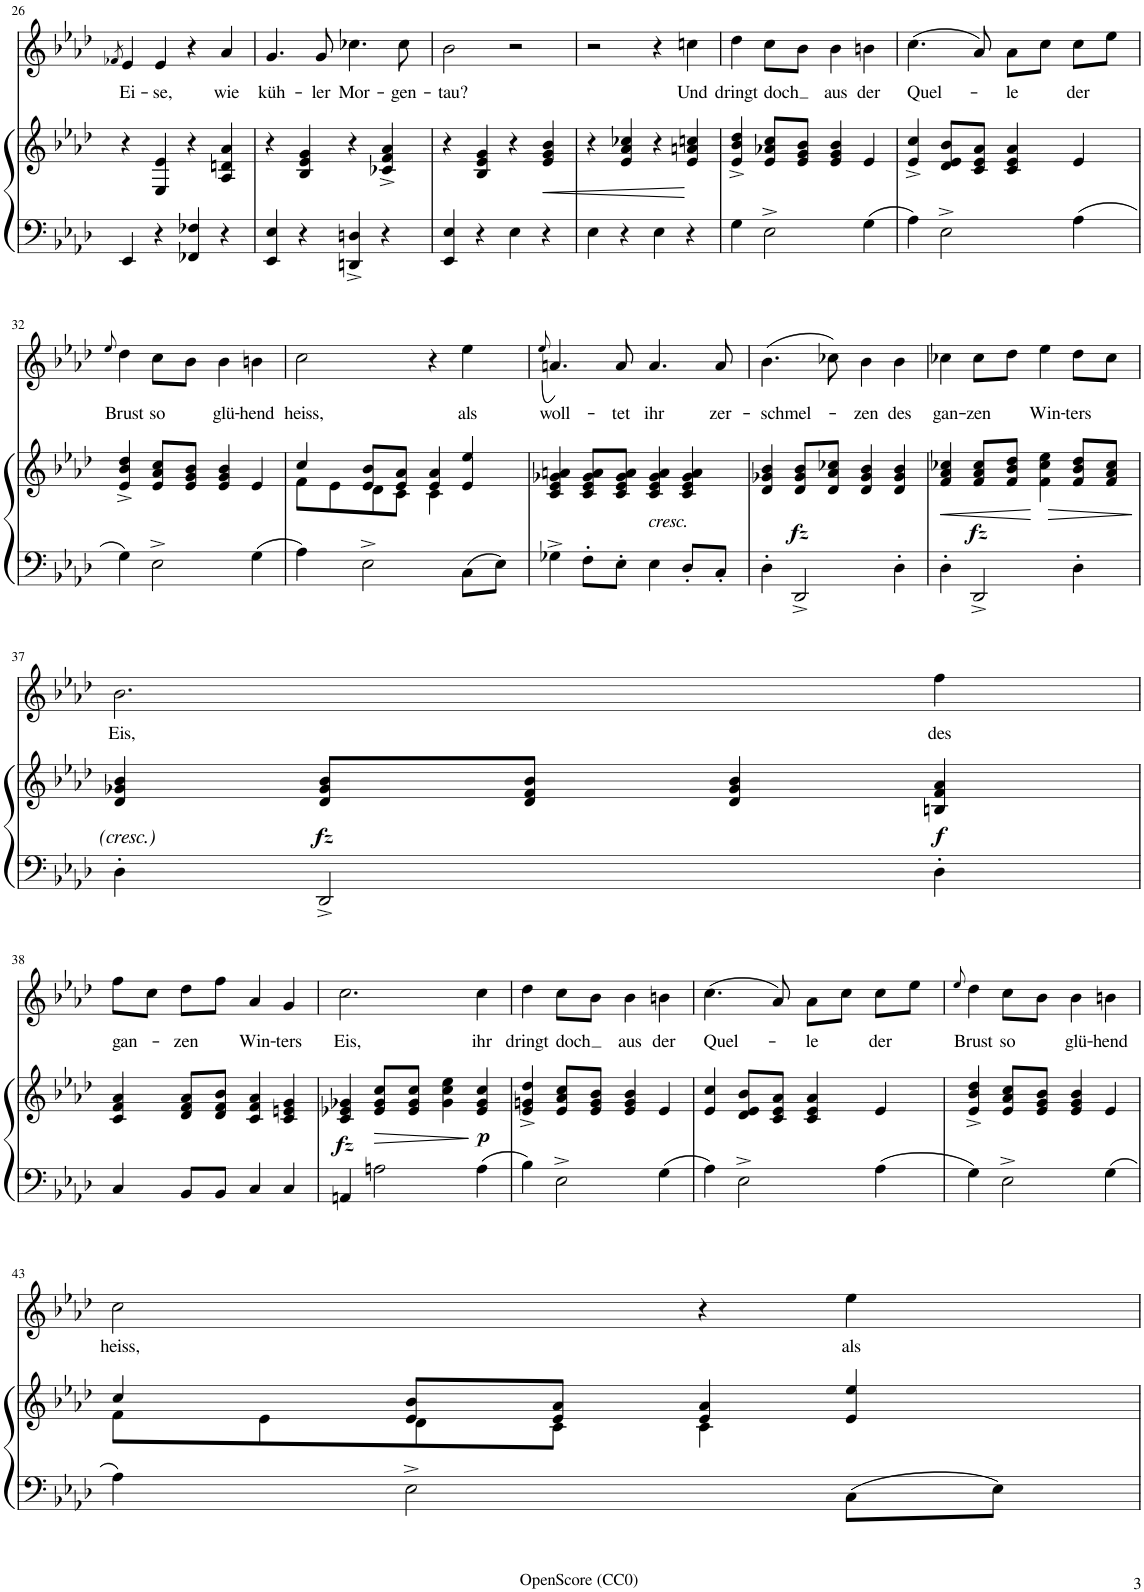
**kern	**kern	**dynam	**kern	**text
*part2	*part2	*part2	*part1	*part1
*staff3	*staff2	*staff2/3	*staff1	*staff1
*I"Pianoforte	*	*	*I"Singstimme Voice	*
*I'Pno	*	*	*	*
!!LO:PB:g=z
*clefF4	*clefG2	*	*clefG2	*
*k[b-e-a-d-]	*k[b-e-a-d-]	*	*k[b-e-a-d-]	*
*M2/2	*M2/2	*	*M2/2	*
*met(c|)	*met(c|)	*	*met(c|)	*
=26	=26	=26	=26	=26
.	.	.	8qf-X/	.
!	!	!	!	!LO:LY:b
4EE-/	4r	.	4e-/	Ei-
!	!	!	!	!LO:LY:b
4r	4E-/ 4e-/	.	4e-/	-se,
4FF-X/ 4F-X/	4r	.	4r	.
!	!	!	!	!LO:LY:b
4r	4A-/ 4dn/ 4a-/	.	4a-/	wie
=27	=27	=27	=27	=27
!	!	!	!	!LO:LY:b
4EE-/ 4E-/	4r	.	4.g/	küh-
4r	4B-/ 4e-/ 4g/	.	.	.
!	!	!	!	!LO:LY:b
.	.	.	8g/	-ler
!	!	!	!	!LO:LY:b
4DDn/^ 4Dn/^	4r	.	4.cc-X\	Mor-
4r	4c-X/^ 4f/^ 4a-/^	.	.	.
!	!	!	!	!LO:LY:b
.	.	.	8cc-\	-gen-
=28	=28	=28	=28	=28
!	!	!	!	!LO:LY:b
4EE-/ 4E-/	4r	.	2b-\	-tau?
4r	4B-/ 4e-/ 4g/	.	.	.
4E-\	4r	.	2r	.
!	!	!LO:HP:b	!	!
4r	4e-/ 4g/ 4b-/	<	.	.
=29	=29	=29	=29	=29
4E-\	4r	.	2r	.
4r	4e-/ 4a-/ 4cc-X/	.	.	.
4E-\	4r	.	4r	.
!	!	!	!	!LO:LY:b
4r	4e-/ 4an/ 4ccn/	[	4ccn\	Und
=30	=30	=30	=30	=30
!	!	!	!	!LO:LY:b
4G\	4e-/^ 4b-/^ 4dd-/^	.	4dd-\	dringt
!	!	!	!	!LO:LY:b
2E-^\	8e-/ 8a-X/ 8cc/L	.	8cc\L	doch
.	8e-/ 8g/ 8b-/J	.	8b-\J	.
!	!	!	!	!LO:LY:b
.	4e-/ 4g/ 4b-/	.	4b-\	aus
!	!	!	!	!LO:LY:b
4G\	4e-/	.	4bn\	der
=31	=31	=31	=31	=31
!	!	!	!	!LO:LY:b
4A-\	4e-/^ 4cc/^	.	(4.cc\	Quel-
2E-^\	8d-/ 8e-/ 8b-/L	.	.	.
.	8c/ 8e-/ 8a-/J	.	8a-/)	.
!	!	!	!	!LO:LY:b
.	4c/ 4e-/ 4a-/	.	8a-\L	-le
.	.	.	8cc\J	.
!	!	!	!	!LO:LY:b
4A-\	4e-/	.	8cc\L	der
.	.	.	8ee-\J	.
!!LO:LB:g=z
=32	=32	=32	=32	=32
.	.	.	8qee-/	.
!	!	!	!	!LO:LY:b
4G\	4e-/^ 4b-/^ 4dd-/^	.	4dd-\	Brust
!	!	!	!	!LO:LY:b
2E-^\	8e-/ 8a-/ 8cc/L	.	8cc\L	so
.	8e-/ 8g/ 8b-/J	.	8b-\J	.
!	!	!	!	!LO:LY:b
.	4e-/ 4g/ 4b-/	.	4b-\	glü-
!	!	!	!	!LO:LY:b
4G\	4e-/	.	4bn\	-hend
=33	=33	=33	=33	=33
*	*^	*	*	*
!	!	!	!	!	!LO:LY:b
4A-\	4cc/	8f\L	.	2cc\	heiss,
.	.	8e-\	.	.	.
2E-^\	8e-/ 8b-/L	8d-\	.	.	.
.	8e-/ 8a-/J	8c\J	.	.	.
.	4e-/ 4a-/	4c\	.	4r	.
!	!	!	!	!	!LO:LY:b
8C\L	4ee-/	4e-/	.	4ee-\	als
8E-\J	.	.	.	.	.
*	*v	*v	*	*	*
=34	=34	=34	=34	=34
.	.	.	(8qee-/	.
!	!	!	!	!LO:LY:b
4G-X^\	4c/ 4e-/ 4g-X/ 4an/	.	4.an/)	woll-
8F'\L	8c/ 8e-/ 8g-/ 8a/L	.	.	.
!	!	!	!	!LO:LY:b
8E-'\J	8c/ 8e-/ 8g-/ 8a/J	.	8a/	-tet
!	!LO:TX:b:i:t=cresc.	!	!	!
!	!	!	!	!LO:LY:b
4E-\	4c/ 4e-/ 4g-/ 4a/	.	4.a/	ihr
8D-'/L	4c/ 4e-/ 4g-/ 4a/	.	.	.
!	!	!	!	!LO:LY:b
8C'/J	.	.	8a/	zer-
=35	=35	=35	=35	=35
!	!	!	!	!LO:LY:b
4D-'\	4d-/ 4g-X/ 4b-/	.	(4.b-\	-schmel-
!	!	!LO:DY:a=2	!	!
2DD-^/	8d-/ 8g-/ 8b-/L	fz	.	.
.	8d-/ 8a-/ 8cc-X/J	.	8cc-X\)	.
!	!	!	!	!LO:LY:b
.	4d-/ 4g-/ 4b-/	.	4b-\	-zen
!	!	!	!	!LO:LY:b
4D-'\	4d-/ 4g-/ 4b-/	.	4b-\	des
=36	=36	=36	=36	=36
!	!	!LO:HP:b	!	!LO:LY:b
4D-'\	4f/ 4a-/ 4cc-X/	<	4cc-X\	gan-
!	!	!LO:DY:a=2	!	!LO:LY:b
2DD-^/	8f/ 8a-/ 8cc-/L	fz	8cc-\L	-zen
.	8f/ 8b-/ 8dd-/J	.	8dd-\J	.
!	!	!LO:HP:n=1:b	!	!LO:LY:b
.	4f\ 4cc-\ 4ee-\	[ >	4ee-\	Win-
!	!	!	!	!LO:LY:b
4D-'\	8f/ 8b-/ 8dd-/L	.	8dd-\L	-ters
.	8f/ 8a-/ 8cc-/J	.	8cc-\J	.
.	.	]	.	.
!!LO:LB:g=z
=37	=37	=37	=37	=37
!	!	!	!	!LO:LY:b
4D-'\	4d-/ 4g-X/ 4b-/	.	2.b-\	Eis,
!	!	!LO:DY:a=2	!	!
2DD-^/	8d-/ 8g-/ 8b-/L	fz	.	.
.	8d-/ 8f/ 8b-/J	.	.	.
.	4d-/ 4g-/ 4b-/	.	.	.
!	!	!LO:DY:b	!	!LO:LY:b
4D-'\	4Bn/ 4f/ 4a-/	f	4ff\	des
!!LO:LB:g=z
=38	=38	=38	=38	=38
!	!	!	!	!LO:LY:b
4C/	4c/ 4f/ 4a-/	.	8ff\L	gan-
.	.	.	8cc\J	.
!	!	!	!	!LO:LY:b
8BB-/L	8d-/ 8f/ 8a-/L	.	8dd-\L	-zen
8BB-/J	8d-/ 8f/ 8b-/J	.	8ff\J	.
!	!	!	!	!LO:LY:b
4C/	4c/ 4f/ 4a-/	.	4a-/	Win-
!	!	!	!	!LO:LY:b
4C/	4c/ 4en/ 4g/	.	4g/	-ters
=39	=39	=39	=39	=39
!	!	!LO:DY:a=2	!	!LO:LY:b
4AAn/	4c/ 4e-X/ 4g-X/	fz	2.cc\	Eis,
!	!	!LO:HP:b	!	!
2An\	8e-/ 8g-/ 8cc/L	>	.	.
.	8e-/ 8g-/ 8cc/J	.	.	.
.	4g-\ 4cc\ 4ee-\	.	.	.
!	!	!LO:DY:n=1:b	!	!LO:LY:b
4A\	4e-/ 4g-/ 4cc/	] p	4cc\	ihr
=40	=40	=40	=40	=40
!	!	!	!	!LO:LY:b
4B-\	4e-/^ 4gn/^ 4dd-/^	.	4dd-\	dringt
!	!	!	!	!LO:LY:b
2E-^\	8e-/ 8a-/ 8cc/L	.	8cc\L	doch
.	8e-/ 8g/ 8b-/J	.	8b-\J	.
!	!	!	!	!LO:LY:b
.	4e-/ 4g/ 4b-/	.	4b-\	aus
!	!	!	!	!LO:LY:b
4G\	4e-/	.	4bn\	der
=41	=41	=41	=41	=41
!	!	!	!	!LO:LY:b
4A-\	4e-/ 4cc/	.	(4.cc\	Quel-
2E-^\	8d-/ 8e-/ 8b-/L	.	.	.
.	8c/ 8e-/ 8a-/J	.	8a-/)	.
!	!	!	!	!LO:LY:b
.	4c/ 4e-/ 4a-/	.	8a-\L	-le
.	.	.	8cc\J	.
!	!	!	!	!LO:LY:b
4A-\	4e-/	.	8cc\L	der
.	.	.	8ee-\J	.
=42	=42	=42	=42	=42
.	.	.	8qee-/	.
!	!	!	!	!LO:LY:b
4G\	4e-/^ 4b-/^ 4dd-/^	.	4dd-\	Brust
!	!	!	!	!LO:LY:b
2E-^\	8e-/ 8a-/ 8cc/L	.	8cc\L	so
.	8e-/ 8g/ 8b-/J	.	8b-\J	.
!	!	!	!	!LO:LY:b
.	4e-/ 4g/ 4b-/	.	4b-\	glü-
!	!	!	!	!LO:LY:b
4G\	4e-/	.	4bn\	-hend
!!LO:LB:g=z
=43	=43	=43	=43	=43
*	*^	*	*	*
!	!	!	!	!	!LO:LY:b
4A-\	4cc/	8f\L	.	2cc\	heiss,
.	.	8e-\	.	.	.
2E-^\	8e-/ 8b-/L	8d-\	.	.	.
.	8e-/ 8a-/J	8c\J	.	.	.
.	4e-/ 4a-/	4c\	.	4r	.
!	!	!	!	!	!LO:LY:b
8C\L	4ee-/	4e-/	.	4ee-\	als
8E-\J	.	.	.	.	.
*	*v	*v	*	*	*
=	=	=	=	=
*-	*-	*-	*-	*-
